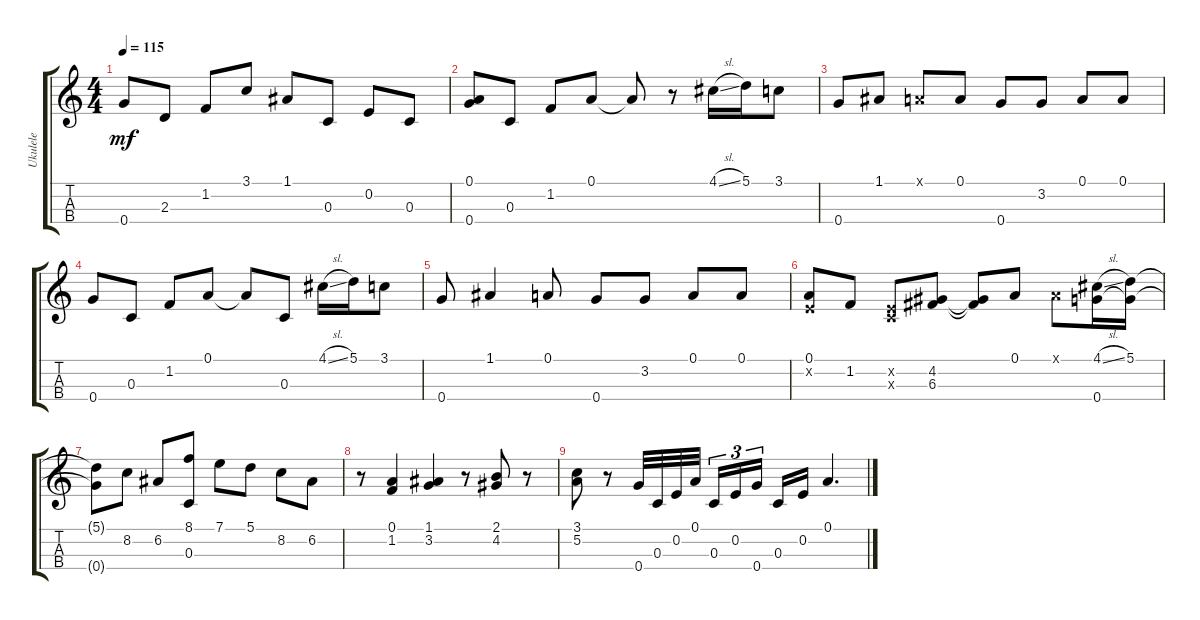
\track ("Ukulele" "Ukulele") {instrument shamisen}
\staff {score tabs}
\tuning (A4 E4 C4 G4) {hide}
\ts (4 4)
\tempo 115
\clef g2
\ks c
0.4.8{dy mf} 2.3.8 1.2.8 3.1.8 1.1.8 0.3.8 0.2.8 0.3.8 |
(0.1 0.4).8 0.3.8 1.2.8 0.1.8 0.1{t}.8 r.8 4.1{sl}.16 5.1.16 3.1.8 |
0.4.8 1.1.8 0.1{x}.8 0.1.8 0.4.8 3.2.8 0.1.8 0.1.8 |
0.4.8 0.3.8 1.2.8 0.1.8 0.1{t}.8 0.3.8 4.1{sl}.16 5.1.16 3.1.8 |
0.4.8 1.1.4 0.1.8 0.4.8 3.2.8 0.1.8 0.1.8 |
(0.1 0.2{x}).8 1.2.8 (0.2{x} 0.3{x}).8 (4.2 6.3).8 (4.2{t} 6.3{t}).8 0.1.8 0.1{x}.8 (4.1{sl} 0.4).16 (5.1 0.4{t}).16 |
(5.1{t} 0.4{t}).8 8.2.8 6.2.8 (8.1 0.3).8 7.1.8 5.1.8 8.2.8 6.2.8 |
r.8 (0.1 1.2).4 (1.1 3.2).4 r.8 (2.1 4.2).8 r.8 |
(3.1 5.2).8 r.8 0.4.32 0.3.32 0.2.32 0.1.32 0.3.16{tu (3 2)} 0.2.16{tu (3 2)} 0.4.16{tu (3 2)} 0.3.16 0.2.16 0.1.4{d}
